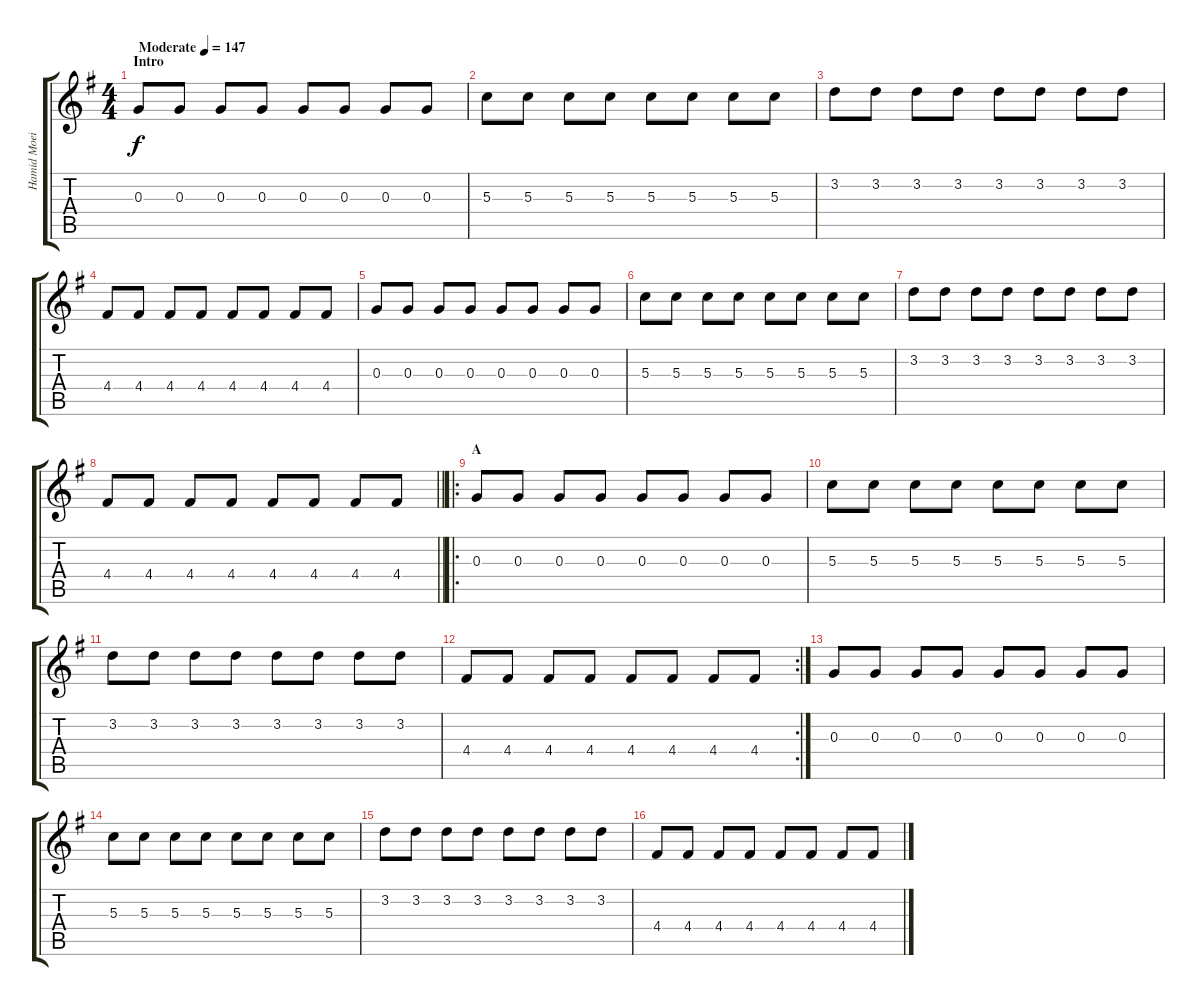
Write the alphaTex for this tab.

\track ("Hamid Moeini" "Hamid Moei") {instrument distortionguitar}
\staff {score tabs}
\tuning (E4 B3 G3 D3 A2 E2) {hide}
\ts (4 4)
\section ("" "Intro")
\tempo (147 "Moderate")
\clef g2
\ks eminor
0.3.8{dy f instrument distortionguitar} 0.3.8 0.3.8 0.3.8 0.3.8 0.3.8 0.3.8 0.3.8 |
5.3.8 5.3.8 5.3.8 5.3.8 5.3.8 5.3.8 5.3.8 5.3.8 |
3.2.8 3.2.8 3.2.8 3.2.8 3.2.8 3.2.8 3.2.8 3.2.8 |
4.4.8 4.4.8 4.4.8 4.4.8 4.4.8 4.4.8 4.4.8 4.4.8 |
0.3.8 0.3.8 0.3.8 0.3.8 0.3.8 0.3.8 0.3.8 0.3.8 |
5.3.8 5.3.8 5.3.8 5.3.8 5.3.8 5.3.8 5.3.8 5.3.8 |
3.2.8 3.2.8 3.2.8 3.2.8 3.2.8 3.2.8 3.2.8 3.2.8 |
\barLineRight lightlight
4.4.8 4.4.8 4.4.8 4.4.8 4.4.8 4.4.8 4.4.8 4.4.8 |
\ro
\section ("" "A")
0.3.8 0.3.8 0.3.8 0.3.8 0.3.8 0.3.8 0.3.8 0.3.8 |
5.3.8 5.3.8 5.3.8 5.3.8 5.3.8 5.3.8 5.3.8 5.3.8 |
3.2.8 3.2.8 3.2.8 3.2.8 3.2.8 3.2.8 3.2.8 3.2.8 |
\rc 2
4.4.8 4.4.8 4.4.8 4.4.8 4.4.8 4.4.8 4.4.8 4.4.8 |
0.3.8 0.3.8 0.3.8 0.3.8 0.3.8 0.3.8 0.3.8 0.3.8 |
5.3.8 5.3.8 5.3.8 5.3.8 5.3.8 5.3.8 5.3.8 5.3.8 |
3.2.8 3.2.8 3.2.8 3.2.8 3.2.8 3.2.8 3.2.8 3.2.8 |
4.4.8 4.4.8 4.4.8 4.4.8 4.4.8 4.4.8 4.4.8 4.4.8
